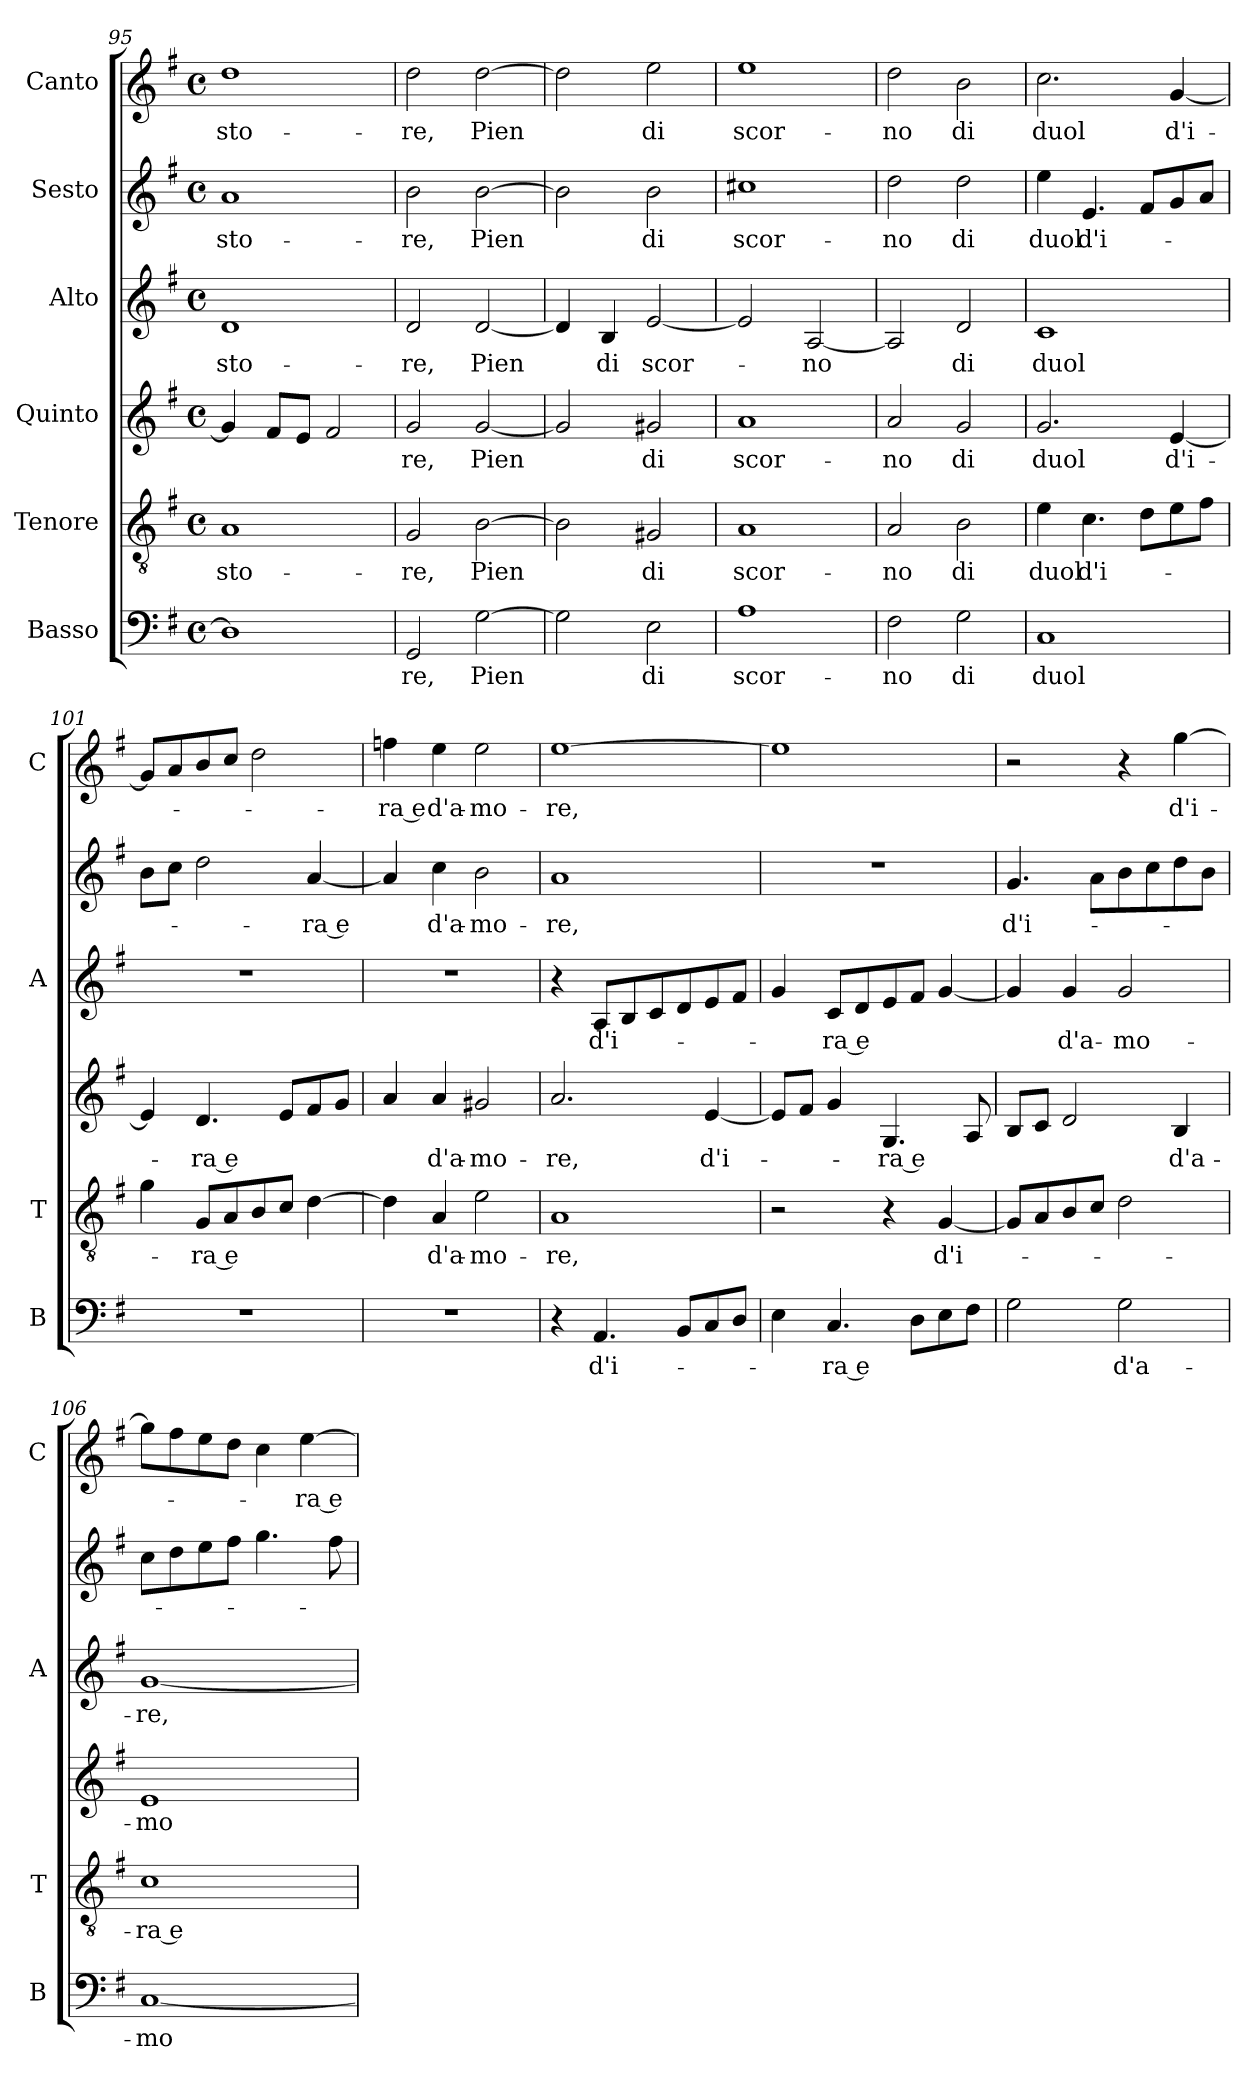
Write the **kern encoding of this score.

**kern	**text	**kern	**text	**kern	**text	**kern	**text	**kern	**text	**kern	**text
*part6	*part6	*part5	*part5	*part4	*part4	*part3	*part3	*part2	*part2	*part1	*part1
*staff6	*staff6	*staff5	*staff5	*staff4	*staff4	*staff3	*staff3	*staff2	*staff2	*staff1	*staff1
*I"Basso	*	*I"Tenore	*	*I"Quinto	*	*I"Alto	*	*I"Sesto	*	*I"Canto	*
*I'B	*	*I'T	*	*	*	*I'A	*	*	*	*I'C	*
*clefF4	*	*clefGv2	*	*clefG2	*	*clefG2	*	*clefG2	*	*clefG2	*
*k[f#]	*	*k[f#]	*	*k[f#]	*	*k[f#]	*	*k[f#]	*	*k[f#]	*
*G:	*	*G:	*	*G:	*	*G:	*	*G:	*	*G:	*
*M4/4	*	*M4/4	*	*M4/4	*	*M4/4	*	*M4/4	*	*M4/4	*
*met(c)	*	*met(c)	*	*met(c)	*	*met(c)	*	*met(c)	*	*met(c)	*
=95	=95	=95	=95	=95	=95	=95	=95	=95	=95	=95	=95
!	!	!	!LO:LY:b	!	!	!	!LO:LY:b	!	!LO:LY:b	!	!LO:LY:b
1D]	.	1A	-sto-	4g/]	.	1d	-sto-	1a	-sto-	1dd	-sto-
.	.	.	.	8f#/L	.	.	.	.	.	.	.
.	.	.	.	8e/J	.	.	.	.	.	.	.
.	.	.	.	2f#/	.	.	.	.	.	.	.
=96	=96	=96	=96	=96	=96	=96	=96	=96	=96	=96	=96
!	!LO:LY:b	!	!LO:LY:b	!	!LO:LY:b	!	!LO:LY:b	!	!LO:LY:b	!	!LO:LY:b
2GG/	-re,	2G/	-re,	2g/	-re,	2d/	-re,	2b\	-re,	2dd\	-re,
!	!LO:LY:b	!	!LO:LY:b	!	!LO:LY:b	!	!LO:LY:b	!	!LO:LY:b	!	!LO:LY:b
[2G\	Pien	[2B\	Pien	[2g/	Pien	[2d/	Pien	[2b\	Pien	[2dd\	Pien
!!LO:LB:g=z
=97	=97	=97	=97	=97	=97	=97	=97	=97	=97	=97	=97
2G\]	.	2B\]	.	2g/]	.	4d/]	.	2b\]	.	2dd\]	.
!	!	!	!	!	!	!	!LO:LY:b	!	!	!	!
.	.	.	.	.	.	4B/	di	.	.	.	.
!	!LO:LY:b	!	!LO:LY:b	!	!LO:LY:b	!	!LO:LY:b	!	!LO:LY:b	!	!LO:LY:b
2E\	di	2G#X/	di	2g#X/	di	[2e/	scor-	2b\	di	2ee\	di
=98	=98	=98	=98	=98	=98	=98	=98	=98	=98	=98	=98
!	!LO:LY:b	!	!LO:LY:b	!	!LO:LY:b	!	!	!	!LO:LY:b	!	!LO:LY:b
1A	scor-	1A	scor-	1a	scor-	2e/]	.	1cc#X	scor-	1ee	scor-
!	!	!	!	!	!	!	!LO:LY:b	!	!	!	!
.	.	.	.	.	.	[2A/	-no	.	.	.	.
=99	=99	=99	=99	=99	=99	=99	=99	=99	=99	=99	=99
!	!LO:LY:b	!	!LO:LY:b	!	!LO:LY:b	!	!	!	!LO:LY:b	!	!LO:LY:b
2F#\	-no	2A/	-no	2a/	-no	2A/]	.	2dd\	-no	2dd\	-no
!	!LO:LY:b	!	!LO:LY:b	!	!LO:LY:b	!	!LO:LY:b	!	!LO:LY:b	!	!LO:LY:b
2G\	di	2B\	di	2g/	di	2d/	di	2dd\	di	2b\	di
=100	=100	=100	=100	=100	=100	=100	=100	=100	=100	=100	=100
!	!LO:LY:b	!	!LO:LY:b	!	!LO:LY:b	!	!LO:LY:b	!	!LO:LY:b	!	!LO:LY:b
1C	duol	4e\	duol	2.g/	duol	1c	duol	4ee\	duol	2.cc\	duol
!	!	!	!LO:LY:b	!	!	!	!	!	!LO:LY:b	!	!
.	.	4.c\	d'i-	.	.	.	.	4.e/	d'i-	.	.
.	.	8d\L	.	.	.	.	.	8f#/L	.	.	.
!	!	!	!	!	!LO:LY:b	!	!	!	!	!	!LO:LY:b
.	.	8e\	.	[4e/	d'i-	.	.	8g/	.	[4g/	d'i-
.	.	8f#\J	.	.	.	.	.	8a/J	.	.	.
=101	=101	=101	=101	=101	=101	=101	=101	=101	=101	=101	=101
1r	.	4g\	.	4e/]	.	1r	.	8b\L	.	8g/L]	.
.	.	.	.	.	.	.	.	8cc\J	.	8a/	.
!	!	!	!LO:LY:b	!	!LO:LY:b	!	!	!	!	!	!
.	.	8G/L	-ra e	4.d/	-ra e	.	.	2dd\	.	8b/	.
.	.	8A/	.	.	.	.	.	.	.	8cc/J	.
.	.	8B/	.	.	.	.	.	.	.	2dd\	.
.	.	8c/J	.	8e/L	.	.	.	.	.	.	.
!	!	!	!	!	!	!	!	!	!LO:LY:b	!	!
.	.	[4d\	.	8f#/	.	.	.	[4a/	-ra e	.	.
.	.	.	.	8g/J	.	.	.	.	.	.	.
=102	=102	=102	=102	=102	=102	=102	=102	=102	=102	=102	=102
!	!	!	!	!	!	!	!	!	!	!	!LO:LY:b
1r	.	4d\]	.	4a/	.	1r	.	4a/]	.	4ffn\	-ra e
!	!	!	!LO:LY:b	!	!LO:LY:b	!	!	!	!LO:LY:b	!	!LO:LY:b
.	.	4A/	d'a-	4a/	d'a-	.	.	4cc\	d'a-	4ee\	d'a-
!	!	!	!LO:LY:b	!	!LO:LY:b	!	!	!	!LO:LY:b	!	!LO:LY:b
.	.	2e\	-mo-	2g#X/	-mo-	.	.	2b\	-mo-	2ee\	-mo-
=103	=103	=103	=103	=103	=103	=103	=103	=103	=103	=103	=103
!	!	!	!LO:LY:b	!	!LO:LY:b	!	!	!	!LO:LY:b	!	!LO:LY:b
4r	.	1A	-re,	2.a/	-re,	4r	.	1a	-re,	[1ee	-re,
!	!LO:LY:b	!	!	!	!	!	!LO:LY:b	!	!	!	!
4.AA/	d'i-	.	.	.	.	8A/L	d'i-	.	.	.	.
.	.	.	.	.	.	8B/	.	.	.	.	.
.	.	.	.	.	.	8c/	.	.	.	.	.
8BB/L	.	.	.	.	.	8d/	.	.	.	.	.
!	!	!	!	!	!LO:LY:b	!	!	!	!	!	!
8C/	.	.	.	[4e/	d'i-	8e/	.	.	.	.	.
8D/J	.	.	.	.	.	8f#/J	.	.	.	.	.
!!LO:LB:g=z
=104	=104	=104	=104	=104	=104	=104	=104	=104	=104	=104	=104
4E\	.	2r	.	8e/L]	.	4g/	.	1r	.	1ee]	.
.	.	.	.	8f#/J	.	.	.	.	.	.	.
!	!LO:LY:b	!	!	!	!	!	!LO:LY:b	!	!	!	!
4.C/	-ra e	.	.	4g/	.	8c/L	-ra e	.	.	.	.
.	.	.	.	.	.	8d/	.	.	.	.	.
!	!	!	!	!	!LO:LY:b	!	!	!	!	!	!
.	.	4r	.	4.G/	-ra e	8e/	.	.	.	.	.
8D\L	.	.	.	.	.	8f#/J	.	.	.	.	.
!	!	!	!LO:LY:b	!	!	!	!	!	!	!	!
8E\	.	[4G/	d'i-	.	.	[4g/	.	.	.	.	.
8F#\J	.	.	.	8A/	.	.	.	.	.	.	.
=105	=105	=105	=105	=105	=105	=105	=105	=105	=105	=105	=105
!	!	!	!	!	!	!	!	!	!LO:LY:b	!	!
2G\	.	8G/L]	.	8B/L	.	4g/]	.	4.g/	d'i-	2r	.
.	.	8A/	.	8c/J	.	.	.	.	.	.	.
!	!	!	!	!	!	!	!LO:LY:b	!	!	!	!
.	.	8B/	.	2d/	.	4g/	d'a-	.	.	.	.
.	.	8c/J	.	.	.	.	.	8a\L	.	.	.
!	!LO:LY:b	!	!	!	!	!	!LO:LY:b	!	!	!	!
2G\	d'a-	2d\	.	.	.	2g/	-mo-	8b\	.	4r	.
.	.	.	.	.	.	.	.	8cc\	.	.	.
!	!	!	!	!	!LO:LY:b	!	!	!	!	!	!LO:LY:b
.	.	.	.	4B/	d'a-	.	.	8dd\	.	[4gg\	d'i-
.	.	.	.	.	.	.	.	8b\J	.	.	.
=106	=106	=106	=106	=106	=106	=106	=106	=106	=106	=106	=106
!	!LO:LY:b	!	!LO:LY:b	!	!LO:LY:b	!	!LO:LY:b	!	!	!	!
[1C	-mo-	1c	-ra e	1e	-mo-	[1g	-re,	8cc\L	.	8gg\L]	.
.	.	.	.	.	.	.	.	8dd\	.	8ff#\	.
.	.	.	.	.	.	.	.	8ee\	.	8ee\	.
.	.	.	.	.	.	.	.	8ff#\J	.	8dd\J	.
.	.	.	.	.	.	.	.	4.gg\	.	4cc\	.
!	!	!	!	!	!	!	!	!	!	!	!LO:LY:b
.	.	.	.	.	.	.	.	.	.	[4ee\	-ra e
.	.	.	.	.	.	.	.	8ff#\	.	.	.
=	=	=	=	=	=	=	=	=	=	=	=
*-	*-	*-	*-	*-	*-	*-	*-	*-	*-	*-	*-
